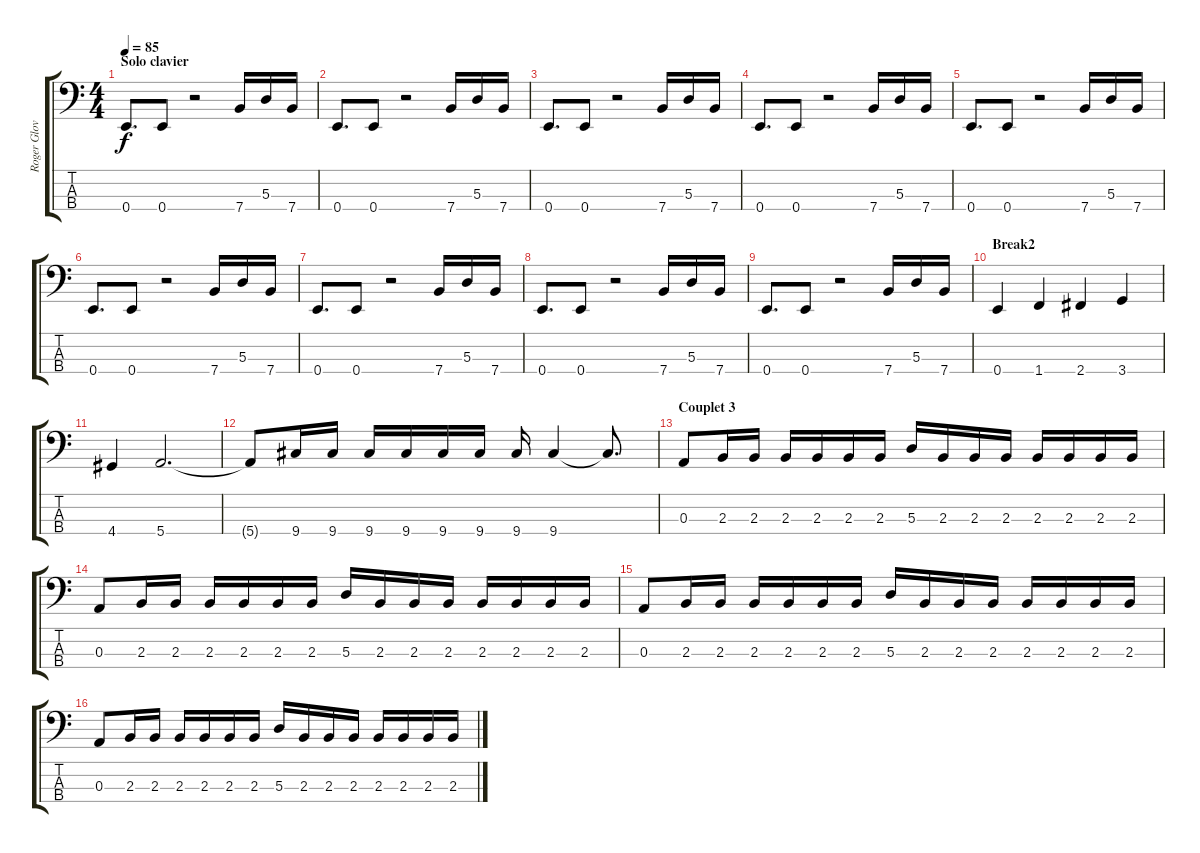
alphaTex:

\track ("Roger Glover" "Roger Glov") {instrument electricbasspick}
\staff {score tabs}
\tuning (G2 D2 A1 E1) {hide}
\ts (4 4)
\section ("" "Solo clavier")
\tempo 85
\clef f4
\ks c
0.4.8{d dy f} 0.4.8 r.2 7.4.16 5.3.16 7.4.16 |
0.4.8{d} 0.4.8 r.2 7.4.16 5.3.16 7.4.16 |
0.4.8{d} 0.4.8 r.2 7.4.16 5.3.16 7.4.16 |
0.4.8{d} 0.4.8 r.2 7.4.16 5.3.16 7.4.16 |
0.4.8{d} 0.4.8 r.2 7.4.16 5.3.16 7.4.16 |
0.4.8{d} 0.4.8 r.2 7.4.16 5.3.16 7.4.16 |
0.4.8{d} 0.4.8 r.2 7.4.16 5.3.16 7.4.16 |
0.4.8{d} 0.4.8 r.2 7.4.16 5.3.16 7.4.16 |
0.4.8{d} 0.4.8 r.2 7.4.16 5.3.16 7.4.16 |
\section ("" "Break2")
0.4.4 1.4.4 2.4.4 3.4.4 |
4.4.4 5.4.2{d} |
5.4{t}.8 9.4.16 9.4.16 9.4.16 9.4.16 9.4.16 9.4.16 9.4.16 9.4.4 9.4{t}.8{d} |
\section ("" "Couplet 3")
0.3.8 2.3.16 2.3.16 2.3.16 2.3.16 2.3.16 2.3.16 5.3.16 2.3.16 2.3.16 2.3.16 2.3.16 2.3.16 2.3.16 2.3.16 |
0.3.8 2.3.16 2.3.16 2.3.16 2.3.16 2.3.16 2.3.16 5.3.16 2.3.16 2.3.16 2.3.16 2.3.16 2.3.16 2.3.16 2.3.16 |
0.3.8 2.3.16 2.3.16 2.3.16 2.3.16 2.3.16 2.3.16 5.3.16 2.3.16 2.3.16 2.3.16 2.3.16 2.3.16 2.3.16 2.3.16 |
0.3.8 2.3.16 2.3.16 2.3.16 2.3.16 2.3.16 2.3.16 5.3.16 2.3.16 2.3.16 2.3.16 2.3.16 2.3.16 2.3.16 2.3.16
